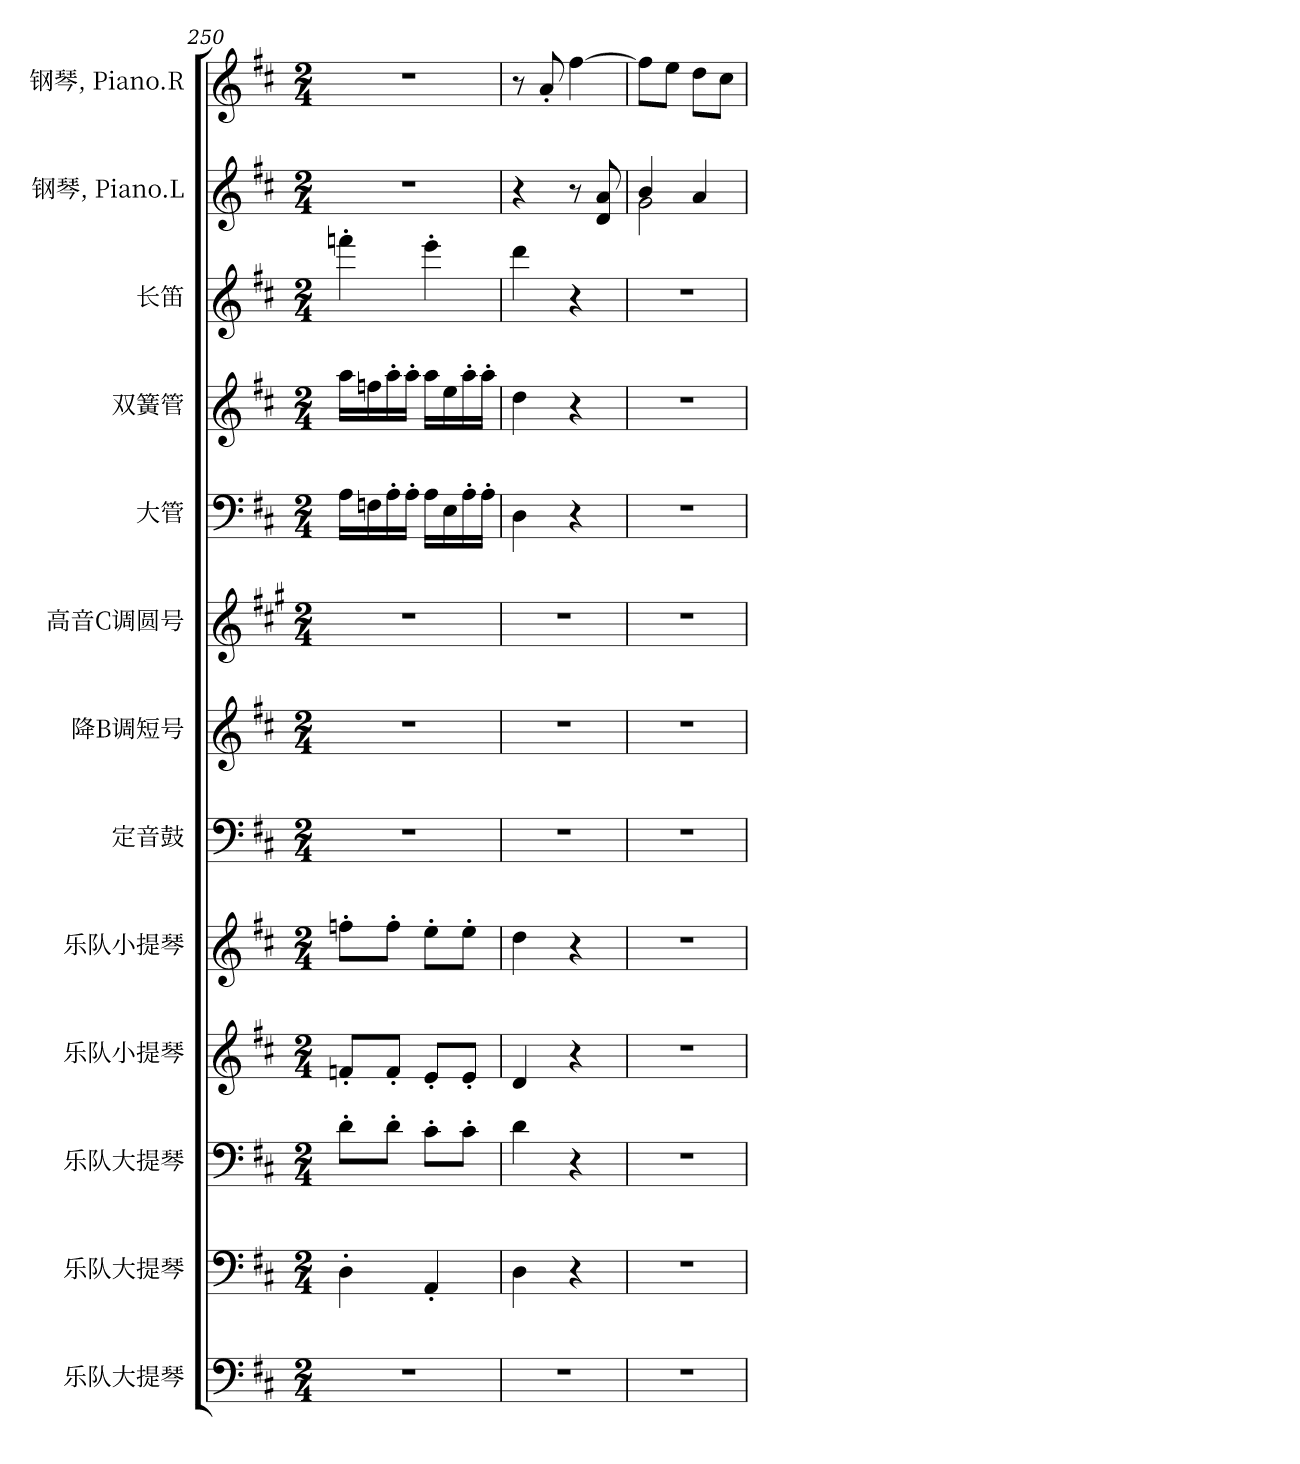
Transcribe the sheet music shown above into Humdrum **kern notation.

**kern	**kern	**kern	**kern	**kern	**kern	**kern	**kern	**kern	**kern	**kern	**kern	**kern
*part13	*part12	*part11	*part10	*part9	*part8	*part7	*part6	*part5	*part4	*part3	*part2	*part1
*staff13	*staff12	*staff11	*staff10	*staff9	*staff8	*staff7	*staff6	*staff5	*staff4	*staff3	*staff2	*staff1
*I"乐队大提琴	*I"乐队大提琴	*I"乐队大提琴	*I"乐队小提琴	*I"乐队小提琴	*I"定音鼓	*I"降B调短号	*I"高音C调圆号	*I"大管	*I"双簧管	*I"长笛	*I"钢琴, Piano.L	*I"钢琴, Piano.R
*	*	*	*	*	*	*	*	*	*	*	*I'Pno.	*I'Pno.
*clefF4	*clefF4	*clefF4	*clefG2	*clefG2	*clefF4	*clefG2	*clefG2	*clefF4	*clefG2	*clefG2	*clefG2	*clefG2
*	*	*	*	*	*	*ITrd1c2	*ITrd4c7	*	*	*	*	*
*k[f#c#]	*k[f#c#]	*k[f#c#]	*k[f#c#]	*k[f#c#]	*k[f#c#]	*k[]	*k[f#c#]	*k[f#c#]	*k[f#c#]	*k[f#c#]	*k[f#c#]	*k[f#c#]
*M2/4	*M2/4	*M2/4	*M2/4	*M2/4	*M2/4	*M2/4	*M2/4	*M2/4	*M2/4	*M2/4	*M2/4	*M2/4
=250	=250	=250	=250	=250	=250	=250	=250	=250	=250	=250	=250	=250
2r	4D'\	8d'\L	8fn'/L	8ffn'\L	2r	2r	2r	16A\LL	16aa\LL	4fffn'\	2r	2r
.	.	.	.	.	.	.	.	16Fn\	16ffn\	.	.	.
.	.	8d'\J	8f'/J	8ff'\J	.	.	.	16A'\	16aa'\	.	.	.
.	.	.	.	.	.	.	.	16A'\JJ	16aa'\JJ	.	.	.
.	4AA'/	8c#'\L	8e'/L	8ee'\L	.	.	.	16A\LL	16aa\LL	4eee'\	.	.
.	.	.	.	.	.	.	.	16E\	16ee\	.	.	.
.	.	8c#'\J	8e'/J	8ee'\J	.	.	.	16A'\	16aa'\	.	.	.
.	.	.	.	.	.	.	.	16A'\JJ	16aa'\JJ	.	.	.
=251	=251	=251	=251	=251	=251	=251	=251	=251	=251	=251	=251	=251
2r	4D\	4d\	4d/	4dd\	2r	2r	2r	4D\	4dd\	4ddd\	4r	8r
.	.	.	.	.	.	.	.	.	.	.	.	8a'/
.	4r	4r	4r	4r	.	.	.	4r	4r	4r	8r	[4ff#\
.	.	.	.	.	.	.	.	.	.	.	8d/ 8a/	.
=252	=252	=252	=252	=252	=252	=252	=252	=252	=252	=252	=252	=252
*	*	*	*	*	*	*	*	*	*	*	*^	*
2r	2r	2r	2r	2r	2r	2r	2r	2r	2r	2r	4b/	2g\	8ff#\L]
.	.	.	.	.	.	.	.	.	.	.	.	.	8ee\J
.	.	.	.	.	.	.	.	.	.	.	4a/	.	8dd\L
.	.	.	.	.	.	.	.	.	.	.	.	.	8cc#\J
*	*	*	*	*	*	*	*	*	*	*	*v	*v	*
=	=	=	=	=	=	=	=	=	=	=	=	=
*-	*-	*-	*-	*-	*-	*-	*-	*-	*-	*-	*-	*-
